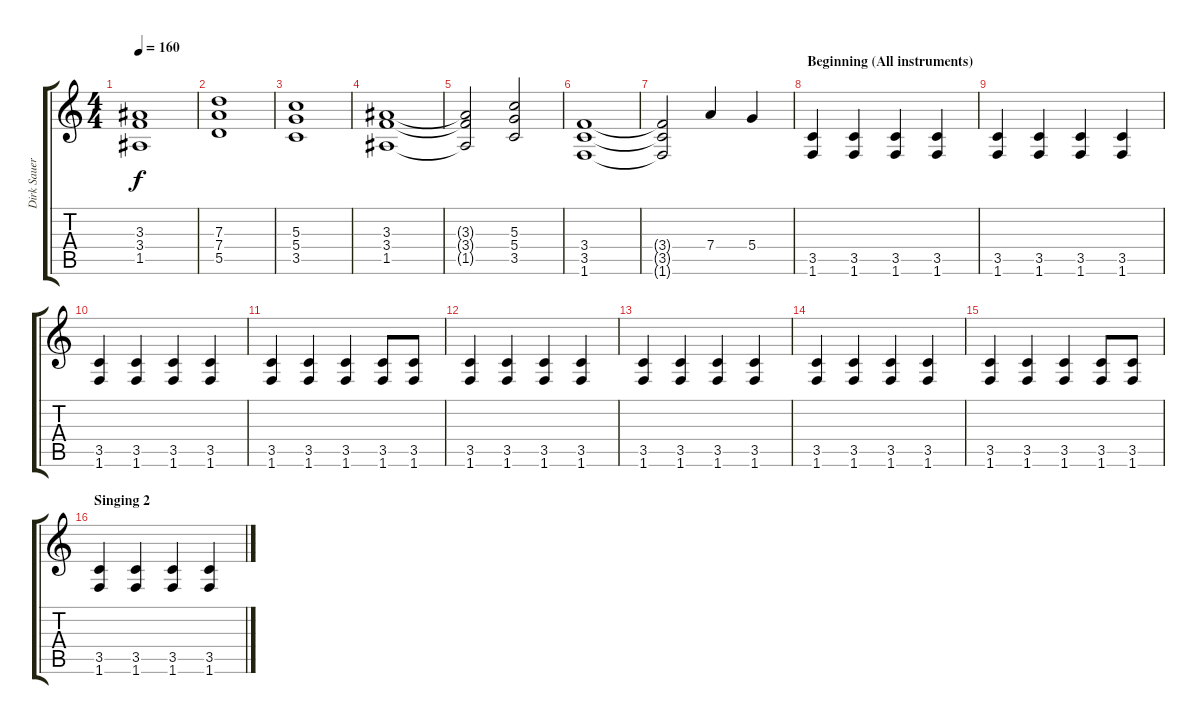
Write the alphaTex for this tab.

\track ("Dirk Sauer" "Dirk Sauer") {instrument distortionguitar}
\staff {score tabs}
\tuning (E4 B3 G3 D3 A2 E2) {hide}
\ts (4 4)
\tempo 160
\clef g2
\ks c
(3.3 3.4 1.5).1{dy f} |
(7.3 7.4 5.5).1 |
(5.3 5.4 3.5).1 |
(3.3 3.4 1.5).1 |
(3.3{t} 3.4{t} 1.5{t}).2 (5.3 5.4 3.5).2 |
(3.4 3.5 1.6).1 |
(3.4{t} 3.5{t} 1.6{t}).2 7.4.4 5.4.4 |
\section ("" "Beginning (All instruments)")
(3.5 1.6).4 (3.5 1.6).4 (3.5 1.6).4 (3.5 1.6).4 |
(3.5 1.6).4 (3.5 1.6).4 (3.5 1.6).4 (3.5 1.6).4 |
(3.5 1.6).4 (3.5 1.6).4 (3.5 1.6).4 (3.5 1.6).4 |
(3.5 1.6).4 (3.5 1.6).4 (3.5 1.6).4 (3.5 1.6).8 (3.5 1.6).8 |
(3.5 1.6).4 (3.5 1.6).4 (3.5 1.6).4 (3.5 1.6).4 |
(3.5 1.6).4 (3.5 1.6).4 (3.5 1.6).4 (3.5 1.6).4 |
(3.5 1.6).4 (3.5 1.6).4 (3.5 1.6).4 (3.5 1.6).4 |
(3.5 1.6).4 (3.5 1.6).4 (3.5 1.6).4 (3.5 1.6).8 (3.5 1.6).8 |
\section ("" "Singing 2")
(3.5 1.6).4 (3.5 1.6).4 (3.5 1.6).4 (3.5 1.6).4
